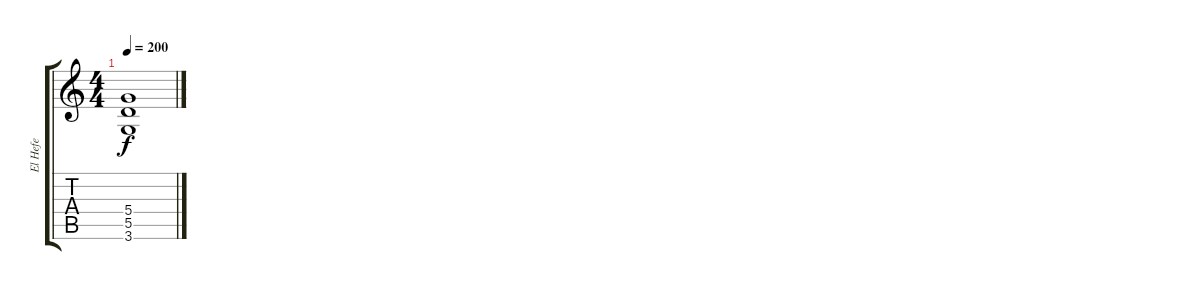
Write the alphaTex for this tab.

\track ("El Hefe" "El Hefe") {instrument distortionguitar}
\staff {score tabs}
\tuning (E4 B3 G3 D3 A2 E2) {hide}
\ts (4 4)
\tempo 200
\clef g2
\ks c
(5.4{t} 5.5{t} 3.6{t}).1{dy f}
